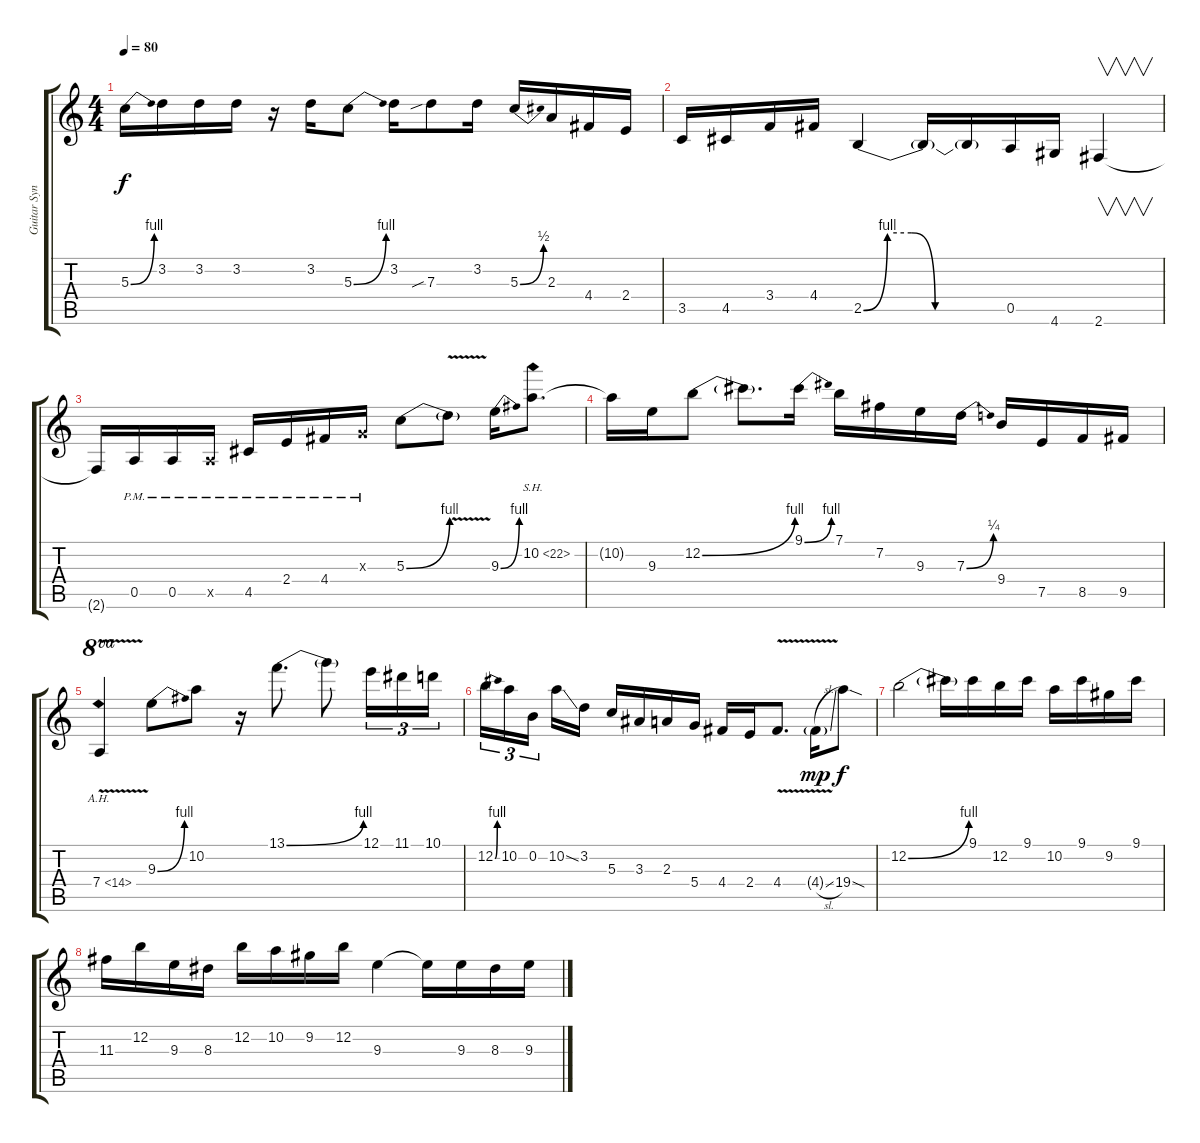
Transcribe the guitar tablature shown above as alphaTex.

\track ("Guitar Synth" "Guitar Syn") {instrument overdrivenguitar}
\staff {score tabs}
\tuning (E4 B3 G3 D3 A2 E2) {hide}
\ts (4 4)
\tempo 80
\clef g2
\ks c
5.3{be (bend 0 0 60 4)}.16{dy f} 3.2.16 3.2.16 3.2.16 r.16 3.2.16 5.3{be (bend 0 0 60 4)}.8 3.2.16 7.3{sib}.8 3.2.16 5.3{be (bend 0 0 60 2)}.16 2.3.16 4.4.16 2.4.16 |
3.5.16 4.5.16 3.4.16 4.4.16 2.5{be (custom 0 0 10 4 20 4 30 0 60 0)}.4 2.5{t}.16 2.5{t}.16 0.5.16 4.6.16 2.6.4{v} |
2.6{t}.16 0.5{pm}.16 0.5{pm}.16 0.5{pm x}.16 4.5{pm}.16 2.4{pm}.16 4.4{pm}.16 0.3{pm x}.16 5.3{be (bend 0 0 60 4)}.8 5.3{v t}.8 9.3{be (bend 0 0 60 4)}.16 10.2{sh 12}.8{d} |
10.2{t}.16 9.3.16 12.2{be (bend 0 0 60 4)}.8 12.2{t}.8{d} 9.1{be (bend 0 0 60 4)}.16 7.1.16 7.2.16 9.3.16 7.3{be (bend 0 0 60 1)}.16 9.4.16 7.5.16 8.5.16 9.5.16 |
7.4{ah 7 v}.4{ot 8va} 9.3{be (bend 0 0 60 4)}.8 10.2.8 r.16 13.1{be (bend 0 0 60 4)}.8{d} 13.1{t}.8 12.1.16{tu (3 2)} 11.1.16{tu (3 2)} 10.1.16{tu (3 2)} |
12.2{be (bend 0 0 60 4)}.16{tu (3 2)} 10.2.16{tu (3 2)} 0.2.16{tu (3 2) beam splitsecondary} 10.2{ss}.16 3.2.16 5.3.16 3.3.16 2.3.16 5.4.16 4.4.16 2.4.16 4.4{v}.8{d} 4.4{v sl g}.16{dy mp} 19.4{sod}.8{dy f} |
12.2{be (bend 0 0 60 4)}.2 12.2{t}.16 9.1.16 12.2.16 9.1.16 10.2.16 9.1.16 9.2.16 9.1.16 |
11.3.16 12.2.16 9.3.16 8.3.16 12.2.16 10.2.16 9.2.16 12.2.16 9.3.4 9.3{t}.16 9.3.16 8.3.16 9.3.16
